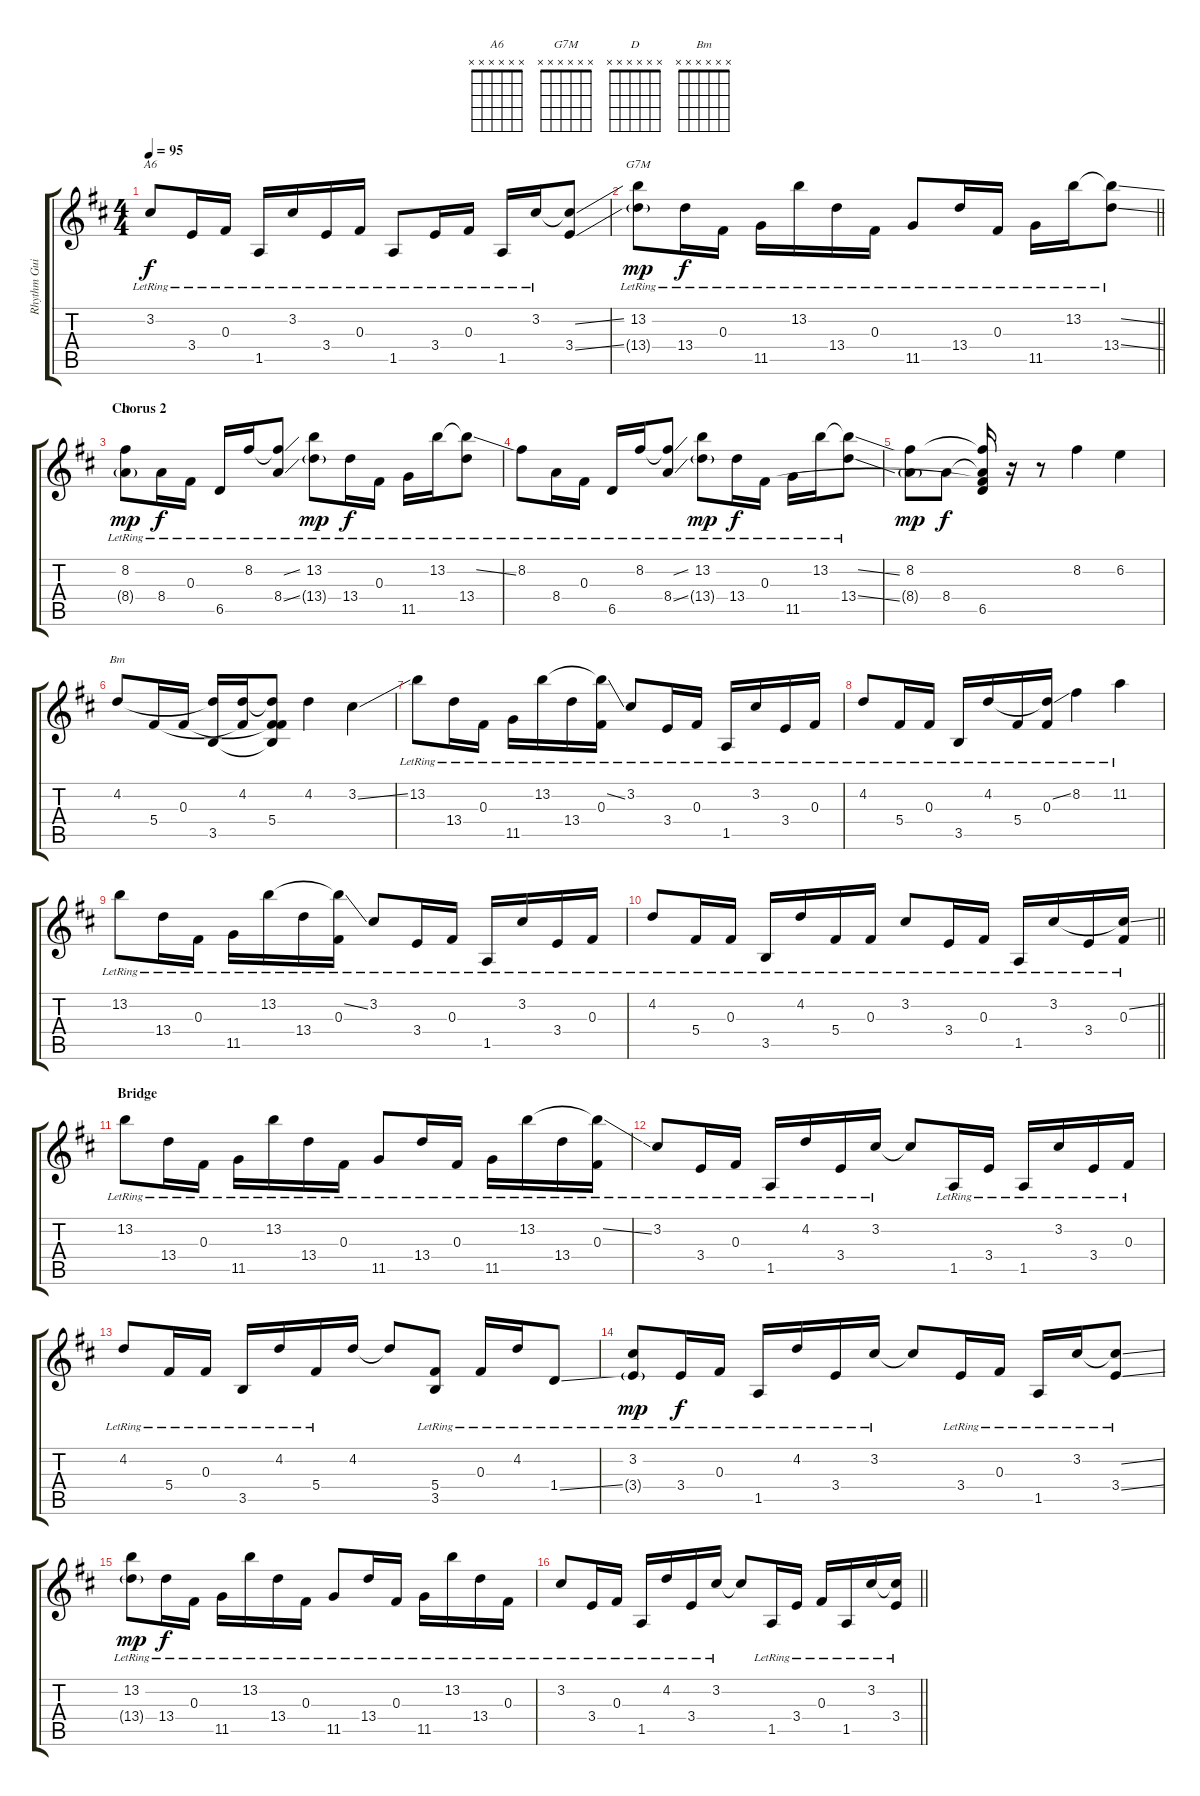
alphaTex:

\track ("Rhythm Guitar" "Rhythm Gui") {instrument acousticguitarsteel}
\staff {score tabs}
\tuning (Eb4 Bb3 Gb3 Db3 Ab2 D2) {hide}
\chord ("A6" x x x x x x)
\chord ("G7M" x x x x x x)
\chord ("D" x x x x x x)
\chord ("Bm" x x x x x x)
\ts (4 4)
\tempo 95
\clef g2
\ks d
3.2{lr}.8{ch "A6" dy f} 3.4{lr}.16 0.3{lr}.16 1.5{lr}.16 3.2{lr}.16 3.4{lr}.16 0.3{lr}.16 1.5{lr}.8 3.4{lr}.16 0.3{lr}.16 1.5{lr}.16 3.2{lr}.16 (3.2{ss t} 3.4{ss}).8 |
\barLineRight lightlight
(13.2{lr} 13.4{g}).8{ch "G7M" dy mp} 13.4{lr}.16{dy f} 0.3{lr}.16 11.5{lr}.16 13.2{lr}.16 13.4{lr}.16 0.3{lr}.16 11.5{lr}.8 13.4{lr}.16 0.3{lr}.16 11.5{lr}.16 13.2{lr}.16 (13.2{ss t} 13.4{ss lr}).8 |
\section ("" "Chorus 2")
(8.2{lr} 8.4{g}).8{ch "D" dy mp} 8.4{lr}.16{dy f} 0.3{lr}.16 6.5{lr}.16 8.2{lr}.16 (8.2{ss t} 8.4{ss lr}).8 (13.2{lr} 13.4{g}).8{dy mp} 13.4{lr}.16{dy f} 0.3{lr}.16 11.5{lr}.16 13.2{lr}.16 (13.2{ss t} 13.4{lr}).8 |
8.2{lr}.8 8.4{lr}.16 0.3{lr}.16 6.5{lr}.16 8.2{lr}.16 (8.2{ss t} 8.4{ss lr}).8 (13.2{lr} 13.4{g}).8{dy mp} 13.4{lr}.16{dy f} 0.3{lr}.16 11.5{lr}.16 13.2{lr}.16 (13.2{ss t} 13.4{ss lr}).8 |
(8.2 8.4{g}).8{dy mp} 8.4.8{dy f} (8.2{t} 0.3{t} 8.4{t} 6.5).16 r.16 r.8 8.2.4 6.2.4 |
4.2.8{ch "Bm"} 5.4.16 0.3.16 (4.2{t} 3.5).16 (4.2 5.4{t}).16 (4.2{t} 0.3{t} 5.4 3.5{t}).8 4.2.4 3.2{ss}.4 |
13.2{lr}.8 13.4{lr}.16 0.3{lr}.16 11.5{lr}.16 13.2{lr}.16 13.4{lr}.16 (13.2{ss t} 0.3{lr}).16 3.2{lr}.8 3.4{lr}.16 0.3{lr}.16 1.5{lr}.16 3.2{lr}.16 3.4{lr}.16 0.3{lr}.16 |
4.2{lr}.8 5.4{lr}.16 0.3{lr}.16 3.5{lr}.16 4.2{lr}.16 5.4{lr}.16 (4.2{ss t} 0.3{lr}).16 8.2{lr}.4 11.2{lr}.4 |
13.2{lr}.8 13.4{lr}.16 0.3{lr}.16 11.5{lr}.16 13.2{lr}.16 13.4{lr}.16 (13.2{ss t} 0.3{lr}).16 3.2{lr}.8 3.4{lr}.16 0.3{lr}.16 1.5{lr}.16 3.2{lr}.16 3.4{lr}.16 0.3{lr}.16 |
\barLineRight lightlight
4.2{lr}.8 5.4{lr}.16 0.3{lr}.16 3.5{lr}.16 4.2{lr}.16 5.4{lr}.16 0.3{lr}.16 3.2{lr}.8 3.4{lr}.16 0.3{lr}.16 1.5{lr}.16 3.2{lr}.16 3.4{lr}.16 (3.2{ss t} 0.3{lr}).16 |
\section ("" "Bridge")
13.2{lr}.8 13.4{lr}.16 0.3{lr}.16 11.5{lr}.16 13.2{lr}.16 13.4{lr}.16 0.3{lr}.16 11.5{lr}.8 13.4{lr}.16 0.3{lr}.16 11.5{lr}.16 13.2{lr}.16 13.4{lr}.16 (13.2{ss t} 0.3{lr}).16 |
3.2{lr}.8 3.4{lr}.16 0.3{lr}.16 1.5{lr}.16 4.2{lr}.16 3.4{lr}.16 3.2{lr}.16 3.2{t}.8 1.5{lr}.16 3.4{lr}.16 1.5{lr}.16 3.2{lr}.16 3.4{lr}.16 0.3{lr}.16 |
4.2{lr}.8 5.4{lr}.16 0.3{lr}.16 3.5{lr}.16 4.2{lr}.16 5.4{lr}.16 4.2.16 4.2{t}.8 (5.4{lr} 3.5{lr}).8 0.3{lr}.16 4.2{lr}.16 1.4{ss lr}.8 |
(3.2{lr} 3.4{g lr}).8{dy mp} 3.4{lr}.16{dy f} 0.3{lr}.16 1.5{lr}.16 4.2{lr}.16 3.4{lr}.16 3.2{lr}.16 3.2{t}.8 3.4{lr}.16 0.3{lr}.16 1.5{lr}.16 3.2{lr}.16 (3.2{ss t} 3.4{ss lr}).8 |
(13.2{lr} 13.4{g}).8{dy mp} 13.4{lr}.16{dy f} 0.3{lr}.16 11.5{lr}.16 13.2{lr}.16 13.4{lr}.16 0.3{lr}.16 11.5{lr}.8 13.4{lr}.16 0.3{lr}.16 11.5{lr}.16 13.2{lr}.16 13.4{lr}.16 0.3{lr}.16 |
\barLineRight lightlight
3.2{lr}.8 3.4{lr}.16 0.3{lr}.16 1.5{lr}.16 4.2{lr}.16 3.4{lr}.16 3.2{lr}.16 3.2{t}.8 1.5{lr}.16 3.4{lr}.16 0.3{lr}.16 1.5{lr}.16 3.2{lr}.16 (3.2{ss t} 3.4{ss lr}).16
